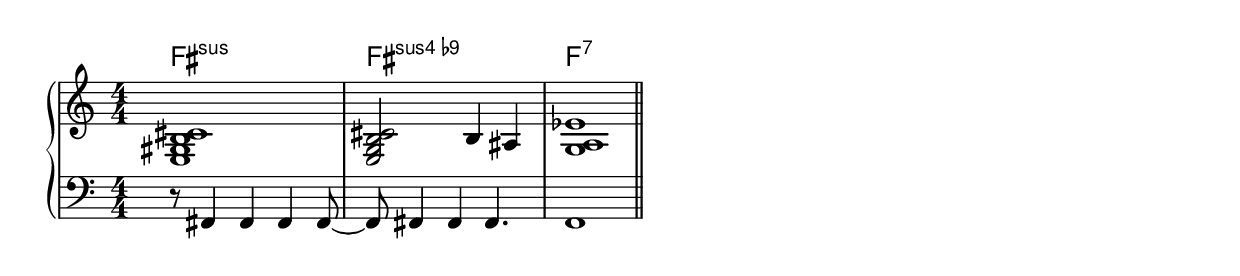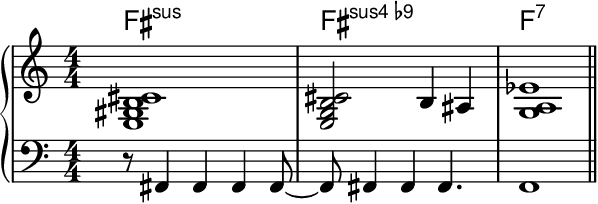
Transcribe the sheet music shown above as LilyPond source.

\version "2.24.4"
\language "english"
#(ly:set-option 'crop #t)
\include "include/alt.ly"
\include "include/sus.ly"
\score {
  \midi {
    \tempo 4=120
  }
  \layout {
    \context {
      \Score
      \omit BarNumber
    }
    indent = 0\mm
  }
  \new GrandStaff <<
    \chords {
      \set chordChanges = ##t % only show chords when they change
      \set noChordSymbol = ""
      \set minorChordModifier = \markup { "-" }
      \set midiMaximumVolume = #0 % prevent named chords sounding
      \set chordNameExceptions = #susExceptions
      fs1:sus7 | fs1:sus9- | f1:7
    }
    \new Staff {
      \key c \major
      \numericTimeSignature
      \time 4/4
      \clef treble {
        \relative {
          \skip \f % spacer to set voice volume
          <e gs b cs>1 |
          <e g b cs>2 b'4 as4 |
          <g a ef'>1
          \bar "||"
        }
      }
    }
    \new Staff {
      \clef bass {
        \relative {
          \skip \f % spacer to set voice volume
          r8 fs,4 fs fs fs8~ |
          fs8 fs4 fs4 fs4. |
          f1
          \bar "||"
        }
      }
    }
  >>
}
